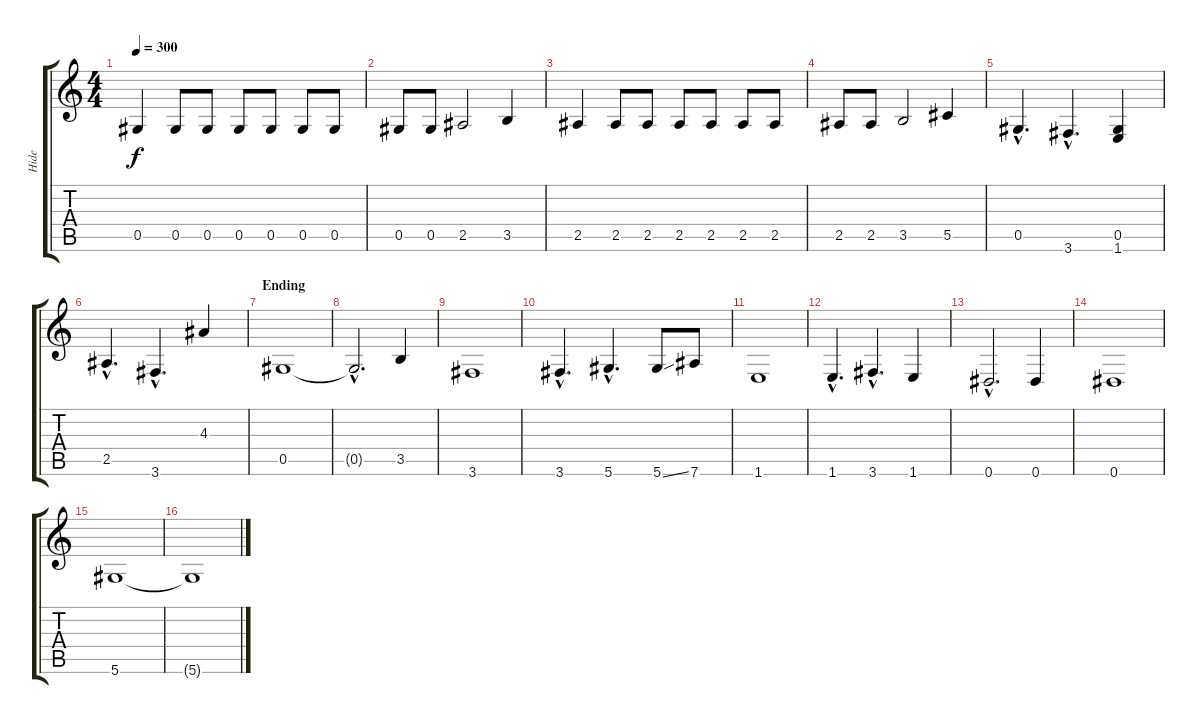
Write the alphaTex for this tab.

\track ("Hide" "Hide") {instrument overdrivenguitar}
\staff {score tabs}
\tuning (Eb4 Bb3 Gb3 Db3 Ab2 Eb2) {hide}
\ts (4 4)
\tempo 300
\clef g2
\ks c
0.5.4{dy f} 0.5.8 0.5.8 0.5.8 0.5.8 0.5.8 0.5.8 |
0.5.8 0.5.8 2.5.2 3.5.4 |
2.5.4 2.5.8 2.5.8 2.5.8 2.5.8 2.5.8 2.5.8 |
2.5.8 2.5.8 3.5.2 5.5.4 |
0.5{hac}.4{d} 3.6{hac}.4{d} (0.5 1.6).4 |
2.5{hac}.4{d} 3.6{hac}.4{d} 4.3.4 |
\section ("" "Ending")
0.5.1 |
0.5{hac t}.2{d} 3.5.4 |
3.6.1 |
3.6{hac}.4{d} 5.6{hac}.4{d} 5.6{ss}.8 7.6.8 |
1.6.1 |
1.6{hac}.4{d} 3.6{hac}.4{d} 1.6.4 |
0.6{hac}.2{d} 0.6.4 |
0.6.1 |
5.6.1 |
5.6{t}.1
